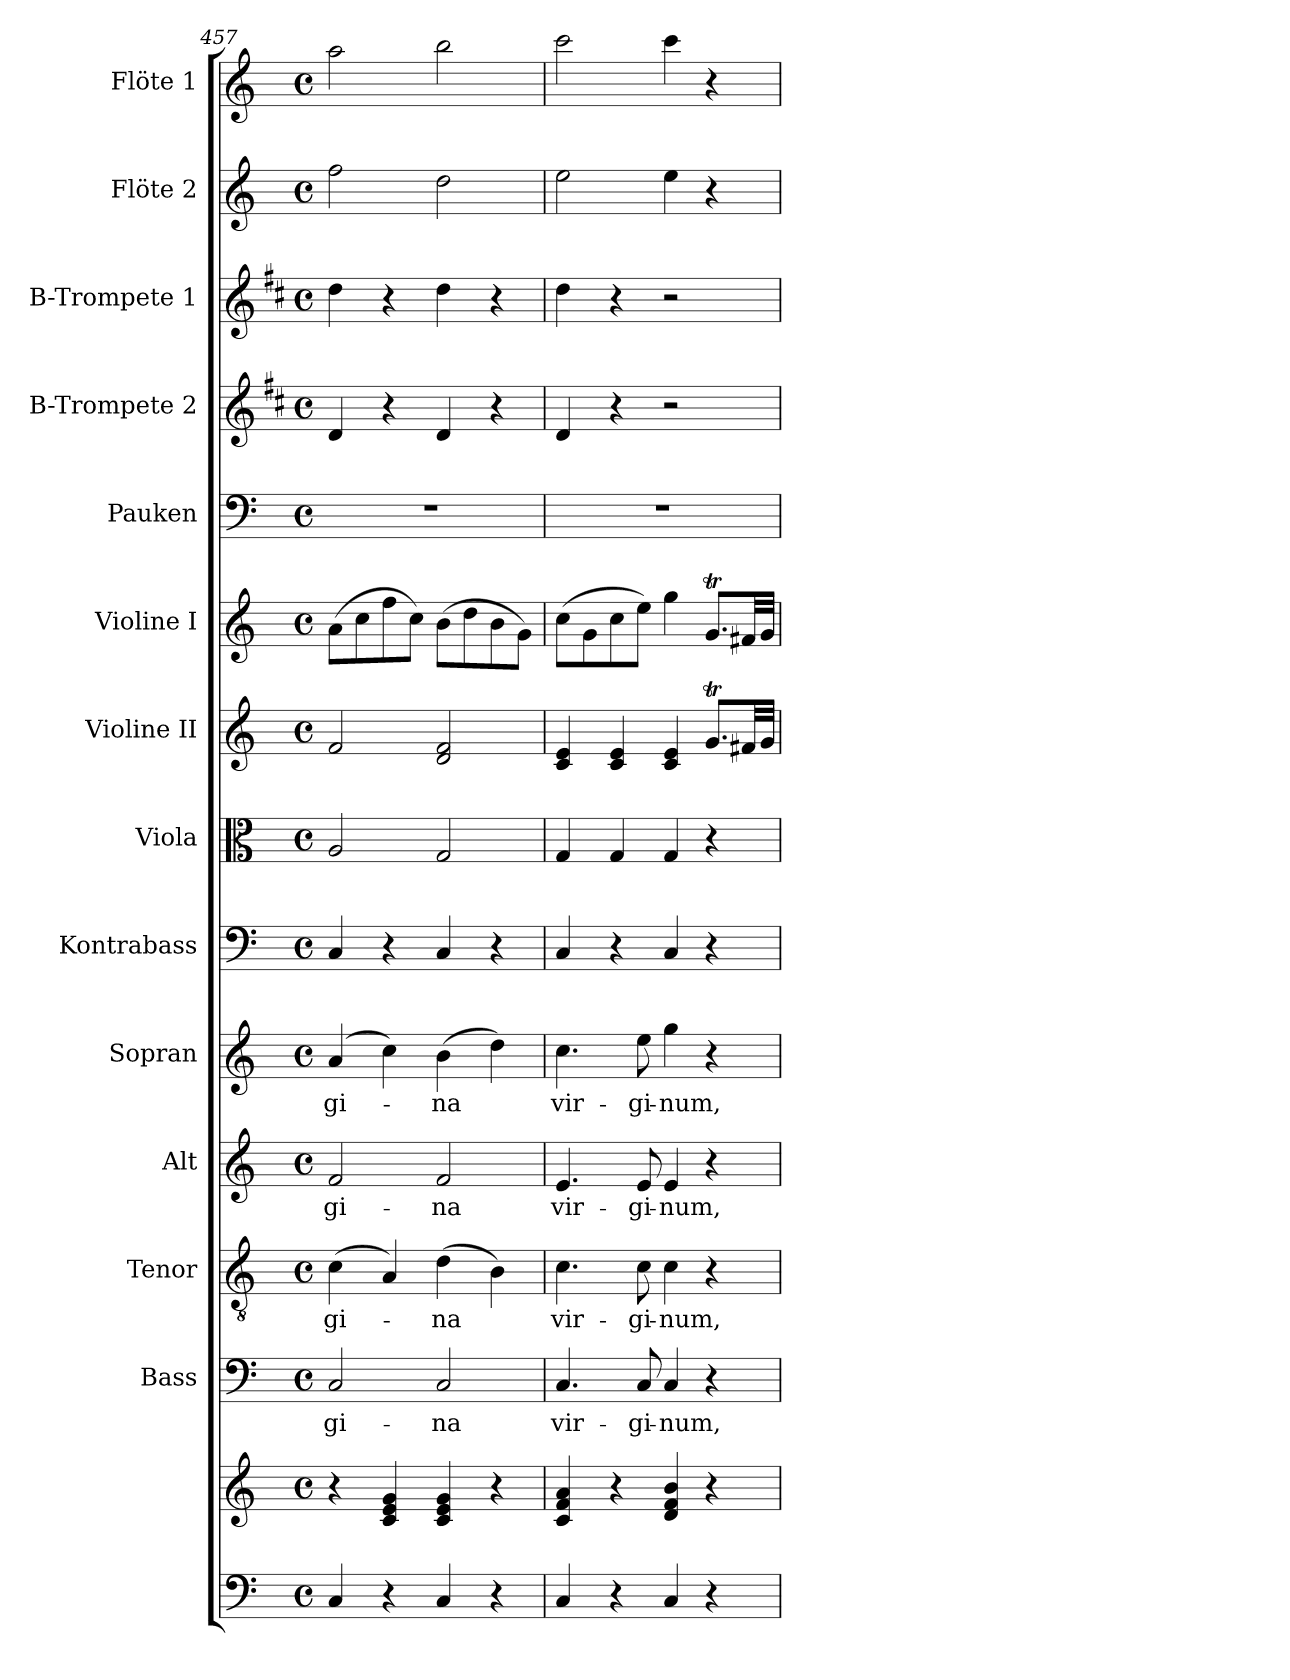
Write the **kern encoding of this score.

**kern	**kern	**kern	**text	**kern	**text	**kern	**text	**kern	**text	**kern	**kern	**kern	**kern	**kern	**kern	**kern	**kern	**kern
*part14	*part14	*part13	*part13	*part12	*part12	*part11	*part11	*part10	*part10	*part9	*part8	*part7	*part6	*part5	*part4	*part3	*part2	*part1
*staff15	*staff14	*staff13	*staff13	*staff12	*staff12	*staff11	*staff11	*staff10	*staff10	*staff9	*staff8	*staff7	*staff6	*staff5	*staff4	*staff3	*staff2	*staff1
*	*	*I"Bass	*	*I"Tenor	*	*I"Alt	*	*I"Sopran	*	*I"Kontrabass	*I"Viola	*I"Violine II	*I"Violine I	*I"Pauken	*I"B-Trompete 2	*I"B-Trompete 1	*I"Flöte 2	*I"Flöte 1
*	*	*I'B.	*	*I'T.	*	*I'A.	*	*I'S.	*	*I'Kb.	*I'Vla.	*I'Vl. II	*I'Vl. I	*I'Pk.	*I'B Trp. 2	*I'B Trp. 1	*I'Fl. 2	*I'Fl. 1
*clefF4	*clefG2	*clefF4	*	*clefGv2	*	*clefG2	*	*clefG2	*	*clefF4	*clefC3	*clefG2	*clefG2	*clefF4	*clefG2	*clefG2	*clefG2	*clefG2
*	*	*	*	*	*	*	*	*	*	*ITrd7c12	*	*	*	*	*ITrd1c2	*ITrd1c2	*	*
*k[]	*k[]	*k[]	*	*k[]	*	*k[]	*	*k[]	*	*k[]	*k[]	*k[]	*k[]	*k[]	*k[]	*k[]	*k[]	*k[]
*C:	*C:	*C:	*	*C:	*	*C:	*	*C:	*	*C:	*C:	*C:	*C:	*C:	*C:	*C:	*C:	*C:
*M4/4	*M4/4	*M4/4	*	*M4/4	*	*M4/4	*	*M4/4	*	*M4/4	*M4/4	*M4/4	*M4/4	*M4/4	*M4/4	*M4/4	*M4/4	*M4/4
*met(c)	*met(c)	*met(c)	*	*met(c)	*	*met(c)	*	*met(c)	*	*met(c)	*met(c)	*met(c)	*met(c)	*met(c)	*met(c)	*met(c)	*met(c)	*met(c)
=457	=457	=457	=457	=457	=457	=457	=457	=457	=457	=457	=457	=457	=457	=457	=457	=457	=457	=457
!	!	!	!LO:LY:b	!	!LO:LY:b	!	!LO:LY:b	!	!LO:LY:b	!	!	!	!	!	!	!	!	!
4C/	4r	2C/	-gi-	(>4c\	-gi-	2f/	-gi-	(4a/	-gi-	4CC/	2A/	2f/	(>8a\L	1r	4c/	4cc\	2ff\	2aa\
.	.	.	.	.	.	.	.	.	.	.	.	.	8cc\	.	.	.	.	.
4r	4c/ 4e/ 4g/	.	.	4A/)	.	.	.	4cc\)	.	4r	.	.	8ff\	.	4r	4r	.	.
.	.	.	.	.	.	.	.	.	.	.	.	.	8cc\J)	.	.	.	.	.
!	!	!	!LO:LY:b	!	!LO:LY:b	!	!LO:LY:b	!	!LO:LY:b	!	!	!	!	!	!	!	!	!
4C/	4c/ 4e/ 4g/	2C/	-na	(>4d\	-na	2f/	-na	(>4b\	-na	4CC/	2G/	2d/ 2f/	(>8b\L	.	4c/	4cc\	2dd\	2bb\
.	.	.	.	.	.	.	.	.	.	.	.	.	8dd\	.	.	.	.	.
4r	4r	.	.	4B\)	.	.	.	4dd\)	.	4r	.	.	8b\	.	4r	4r	.	.
.	.	.	.	.	.	.	.	.	.	.	.	.	8g\J)	.	.	.	.	.
=458	=458	=458	=458	=458	=458	=458	=458	=458	=458	=458	=458	=458	=458	=458	=458	=458	=458	=458
!	!	!	!LO:LY:b	!	!LO:LY:b	!	!LO:LY:b	!	!LO:LY:b	!	!	!	!	!	!	!	!	!
4C/	4c/ 4f/ 4a/	4.C/	vir-	4.c\	vir-	4.e/	vir-	4.cc\	vir-	4CC/	4G/	4c/ 4e/	(>8cc\L	1r	4c/	4cc\	2ee\	2ccc\
.	.	.	.	.	.	.	.	.	.	.	.	.	8g\	.	.	.	.	.
4r	4r	.	.	.	.	.	.	.	.	4r	4G/	4c/ 4e/	8cc\	.	4r	4r	.	.
!	!	!	!LO:LY:b	!	!LO:LY:b	!	!LO:LY:b	!	!LO:LY:b	!	!	!	!	!	!	!	!	!
.	.	8C/	-gi-	8c\	-gi-	8e/	-gi-	8ee\	-gi-	.	.	.	8ee\J)	.	.	.	.	.
!	!	!	!LO:LY:b	!	!LO:LY:b	!	!LO:LY:b	!	!LO:LY:b	!	!	!	!	!	!	!	!	!
4C/	4d/ 4f/ 4b/	4C/	-num,	4c\	-num,	4e/	-num,	4gg\	-num,	4CC/	4G/	4c/ 4e/	4gg\	.	2r	2r	4ee\	4ccc\
4r	4r	4r	.	4r	.	4r	.	4r	.	4r	4r	8.gT/L	8.gT/L	.	.	.	4r	4r
.	.	.	.	.	.	.	.	.	.	.	.	32f#X/LL	32f#X/LL	.	.	.	.	.
.	.	.	.	.	.	.	.	.	.	.	.	32g/JJJ	32g/JJJ	.	.	.	.	.
=	=	=	=	=	=	=	=	=	=	=	=	=	=	=	=	=	=	=
*-	*-	*-	*-	*-	*-	*-	*-	*-	*-	*-	*-	*-	*-	*-	*-	*-	*-	*-
